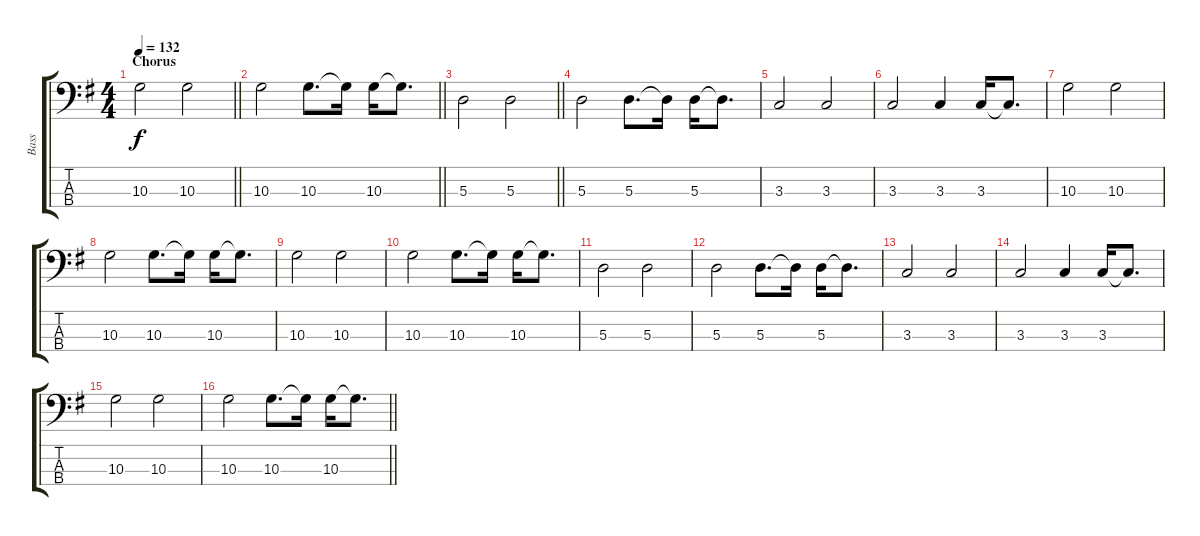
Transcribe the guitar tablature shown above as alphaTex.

\track ("Bass" "Bass") {instrument electricbassfinger}
\staff {score tabs}
\tuning (G2 D2 A1 E1) {hide}
\ts (4 4)
\section ("" "Chorus")
\tempo 132
\clef f4
\barLineRight lightlight
\ks g
10.3.2{dy f} 10.3.2 |
\section ("" "")
\barLineRight lightlight
10.3.2 10.3.8{d} 10.3{t}.16 10.3.16 10.3{t}.8{d} |
\section ("" "")
\barLineRight lightlight
5.3.2 5.3.2 |
\section ("" "")
5.3.2 5.3.8{d} 5.3{t}.16 5.3.16 5.3{t}.8{d} |
3.3.2 3.3.2 |
3.3.2 3.3.4 3.3.16 3.3{t}.8{d} |
10.3.2 10.3.2 |
10.3.2 10.3.8{d} 10.3{t}.16 10.3.16 10.3{t}.8{d} |
10.3.2 10.3.2 |
10.3.2 10.3.8{d} 10.3{t}.16 10.3.16 10.3{t}.8{d} |
5.3.2 5.3.2 |
5.3.2 5.3.8{d} 5.3{t}.16 5.3.16 5.3{t}.8{d} |
3.3.2 3.3.2 |
3.3.2 3.3.4 3.3.16 3.3{t}.8{d} |
10.3.2 10.3.2 |
\barLineRight lightlight
10.3.2 10.3.8{d} 10.3{t}.16 10.3.16 10.3{t}.8{d}
